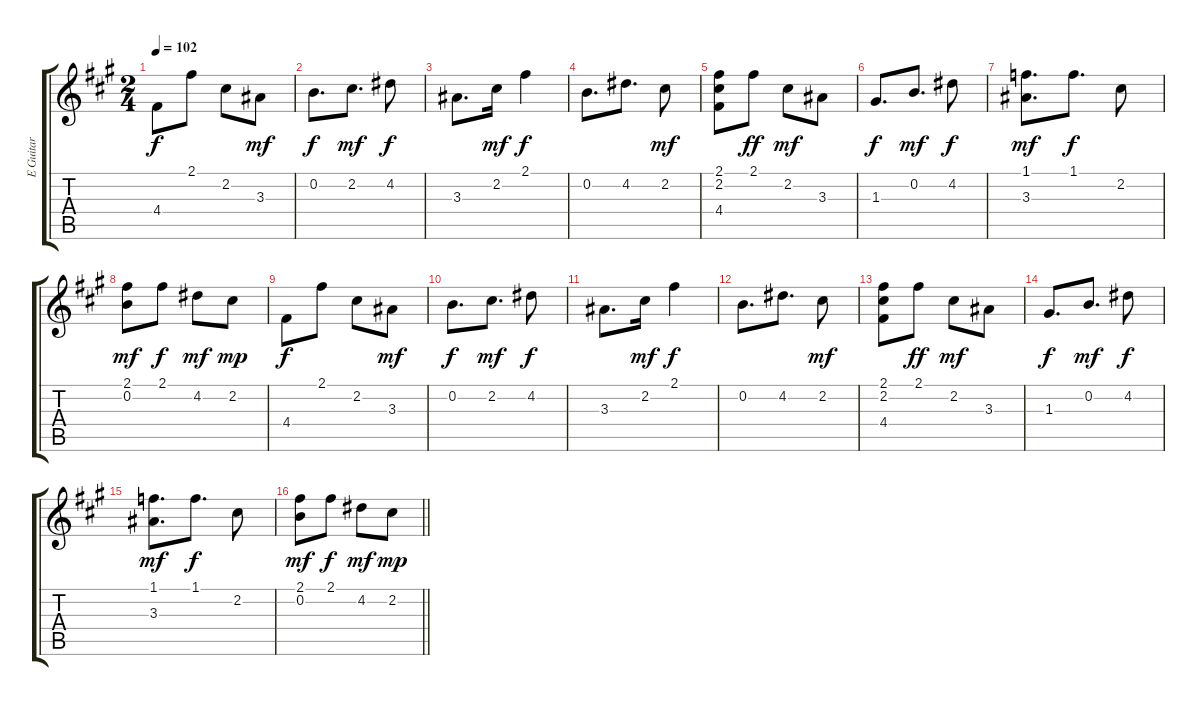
\track ("E Guitar" "E Guitar") {instrument electricguitarclean}
\staff {score tabs}
\tuning (E4 B3 G3 D3 A2 E2) {hide}
\ts (2 4)
\tempo 102
\clef g2
\ks a
4.4.8{dy f} 2.1.8 2.2.8 3.3.8{dy mf} |
0.2.8{d dy f} 2.2.8{d dy mf} 4.2.8{dy f} |
3.3.8{d} 2.2.16{dy mf} 2.1.4{dy f} |
0.2.8{d} 4.2.8{d} 2.2.8{dy mf} |
(2.1 2.2 4.4).8 2.1.8{dy ff} 2.2.8{dy mf} 3.3.8 |
1.3.8{d dy f} 0.2.8{d dy mf} 4.2.8{dy f} |
(1.1 3.3).8{d dy mf} 1.1.8{d dy f} 2.2.8 |
(2.1 0.2).8{dy mf} 2.1.8{dy f} 4.2.8{dy mf} 2.2.8{dy mp} |
4.4.8{dy f} 2.1.8 2.2.8 3.3.8{dy mf} |
0.2.8{d dy f} 2.2.8{d dy mf} 4.2.8{dy f} |
3.3.8{d} 2.2.16{dy mf} 2.1.4{dy f} |
0.2.8{d} 4.2.8{d} 2.2.8{dy mf} |
(2.1 2.2 4.4).8 2.1.8{dy ff} 2.2.8{dy mf} 3.3.8 |
1.3.8{d dy f} 0.2.8{d dy mf} 4.2.8{dy f} |
(1.1 3.3).8{d dy mf} 1.1.8{d dy f} 2.2.8 |
\barLineRight lightlight
(2.1 0.2).8{dy mf} 2.1.8{dy f} 4.2.8{dy mf} 2.2.8{dy mp}
